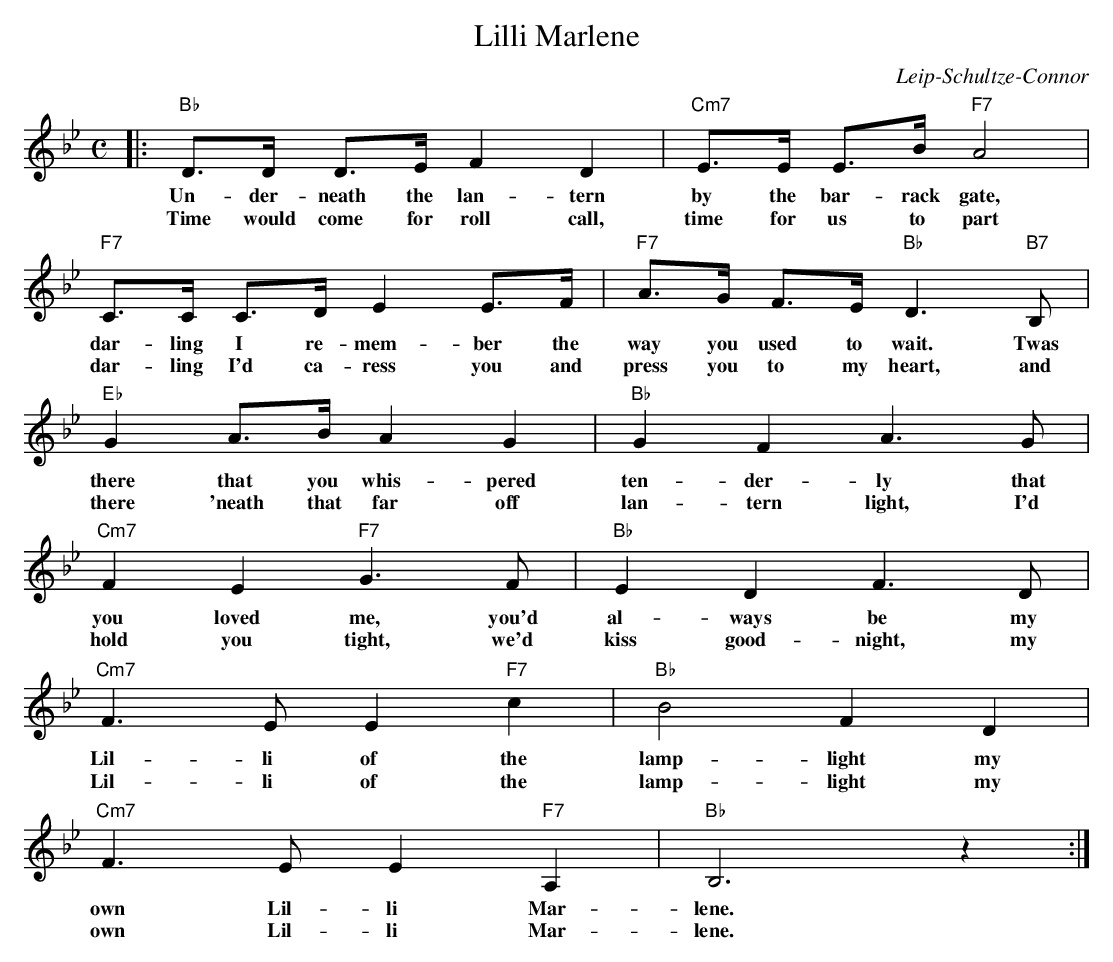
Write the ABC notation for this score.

X:1
T: Lilli Marlene
C: Leip-Schultze-Connor
M: C
L: 1/8
K: Bb
|: "Bb"D>D D>E F2 D2 | "Cm7"E>E E>B "F7"A4 |
w: Un-der-neath the lan-tern by the bar-rack gate,
w: Time would come for roll call, time for us to part
   "F7"C>C C>D E2 E>F | "F7"A>G F>E "Bb"D3 "B7"B, |
w: dar-ling I re-mem-ber the way you used to wait. Twas
w: dar-ling I'd ca-ress you and press you to my heart, and
   "Eb"G2 A>B A2 G2 | "Bb"G2 F2 A3 G |
w: there that you whis-pered ten-der-ly that
w: there 'neath that far off lan-tern light, I'd
   "Cm7"F2 E2 "F7"G3 F | "Bb"E2 D2 F3 D |
w: you loved me, you'd al-ways be my
w: hold you tight, we'd kiss good-night, my
   "Cm7"F3 E E2 "F7"c2 | "Bb"B4 F2 D2 |
w: Lil-li of the lamp-light my
w: Lil-li of the lamp-light my
   "Cm7"F3 E E2 "F7"A,2 | "Bb"B,6 z2 :|
w: own Lil-li Mar-lene.
w: own Lil-li Mar-lene.
